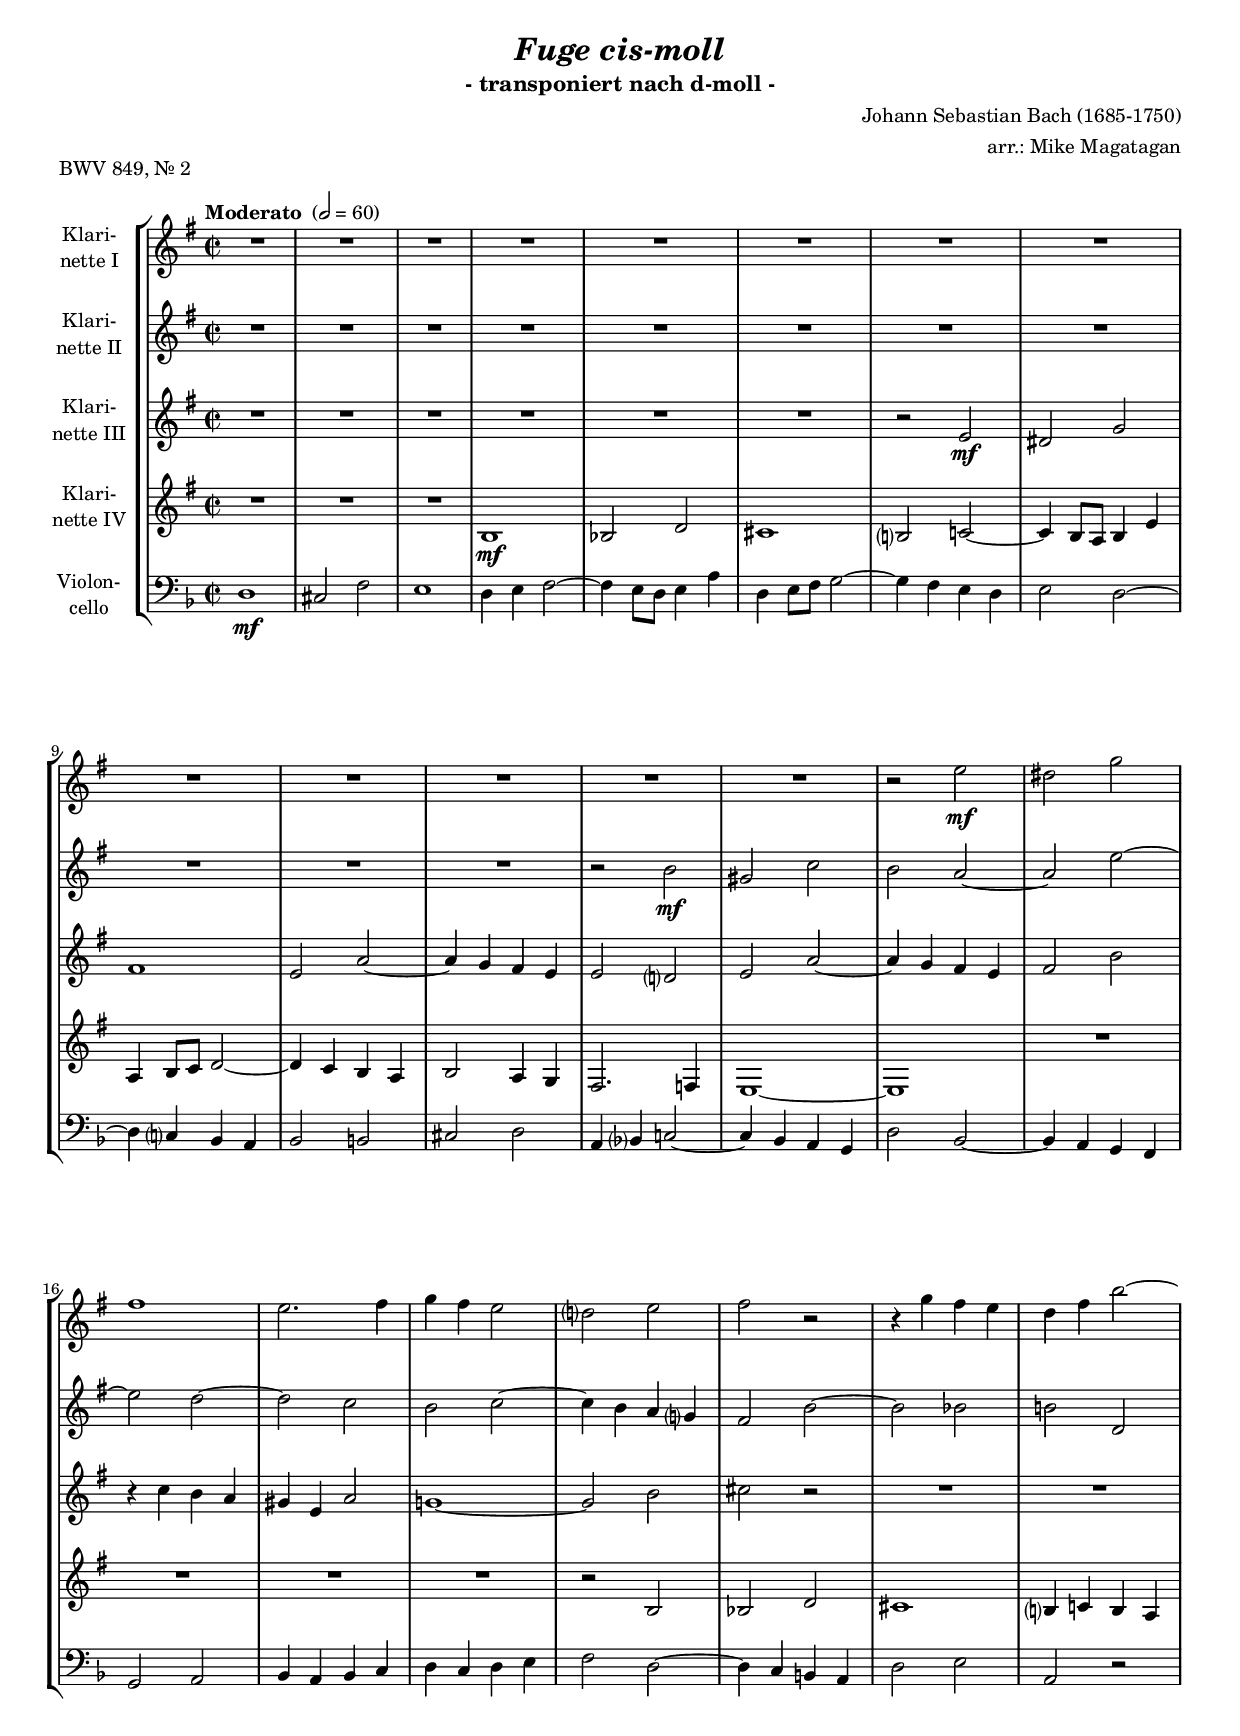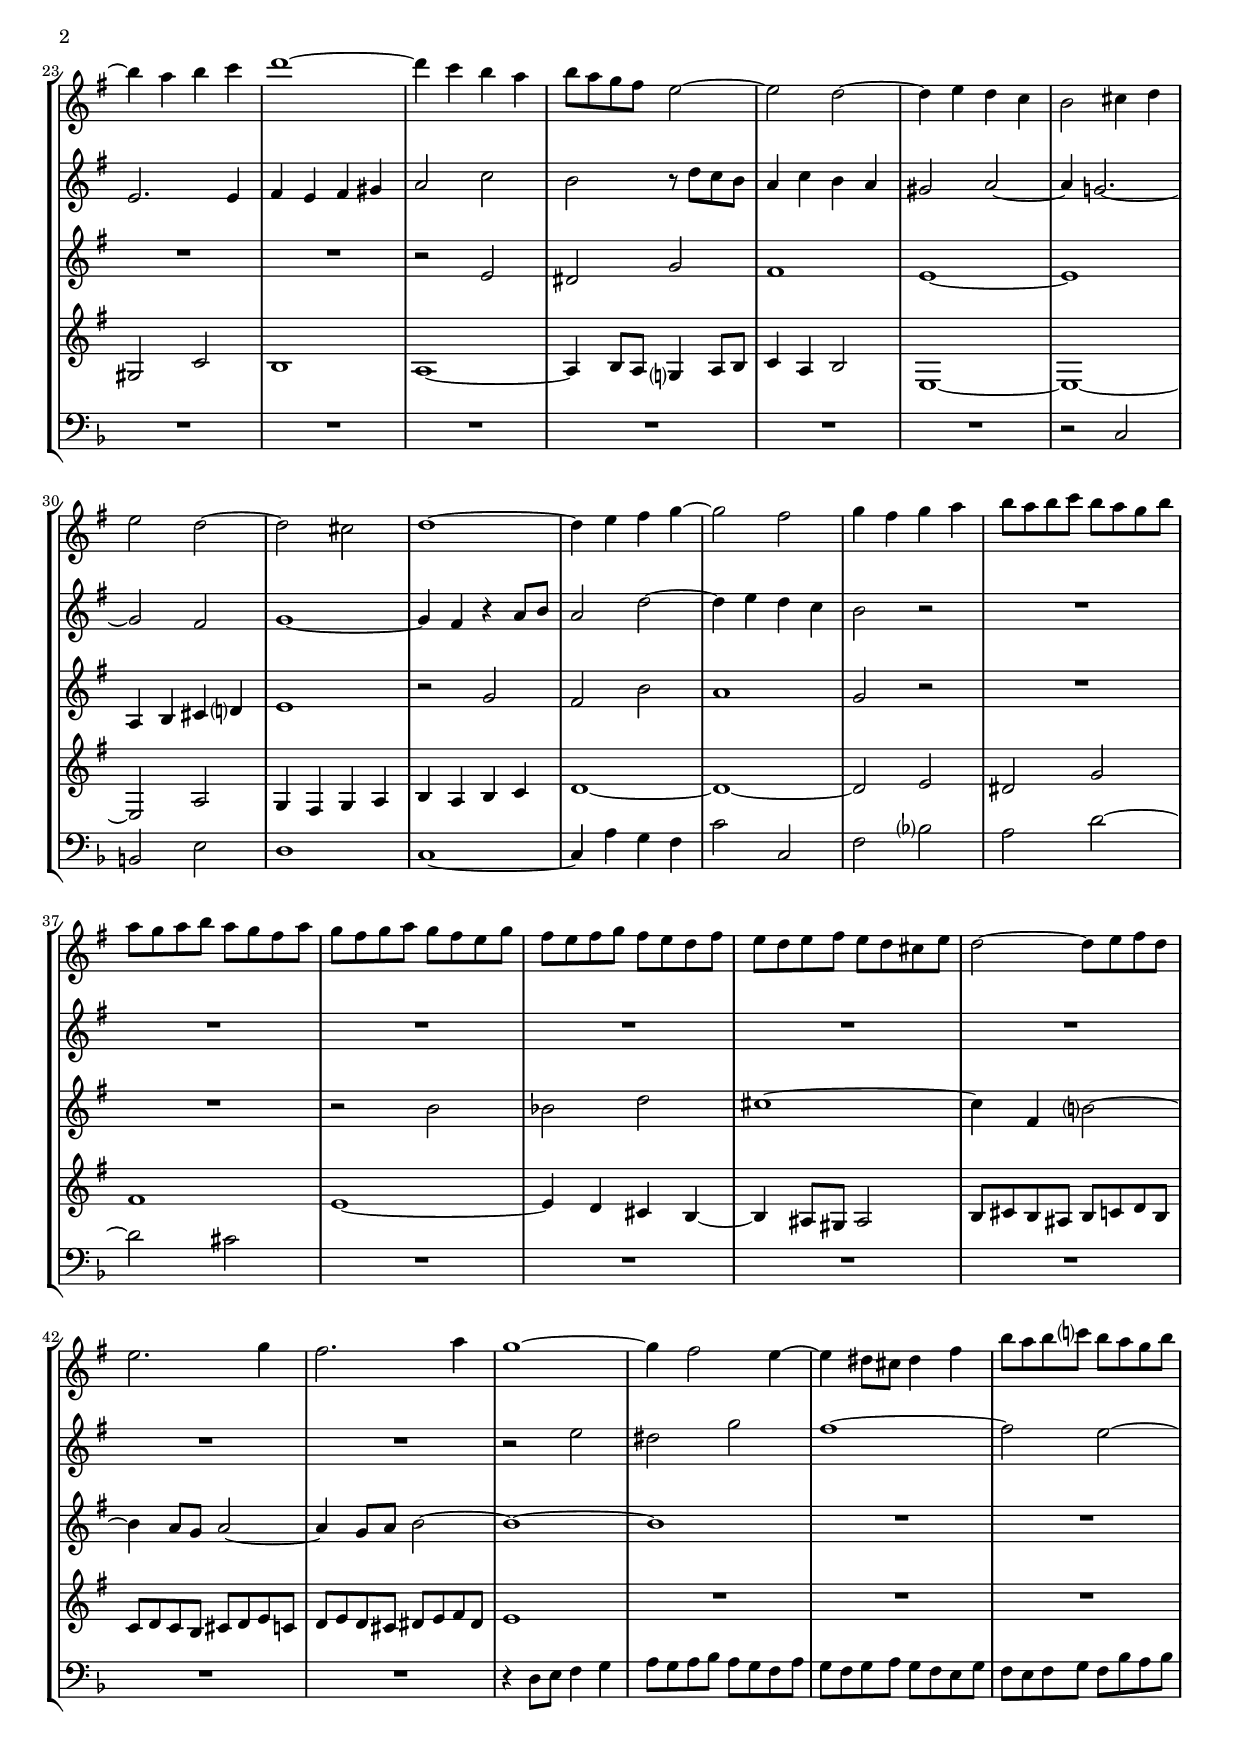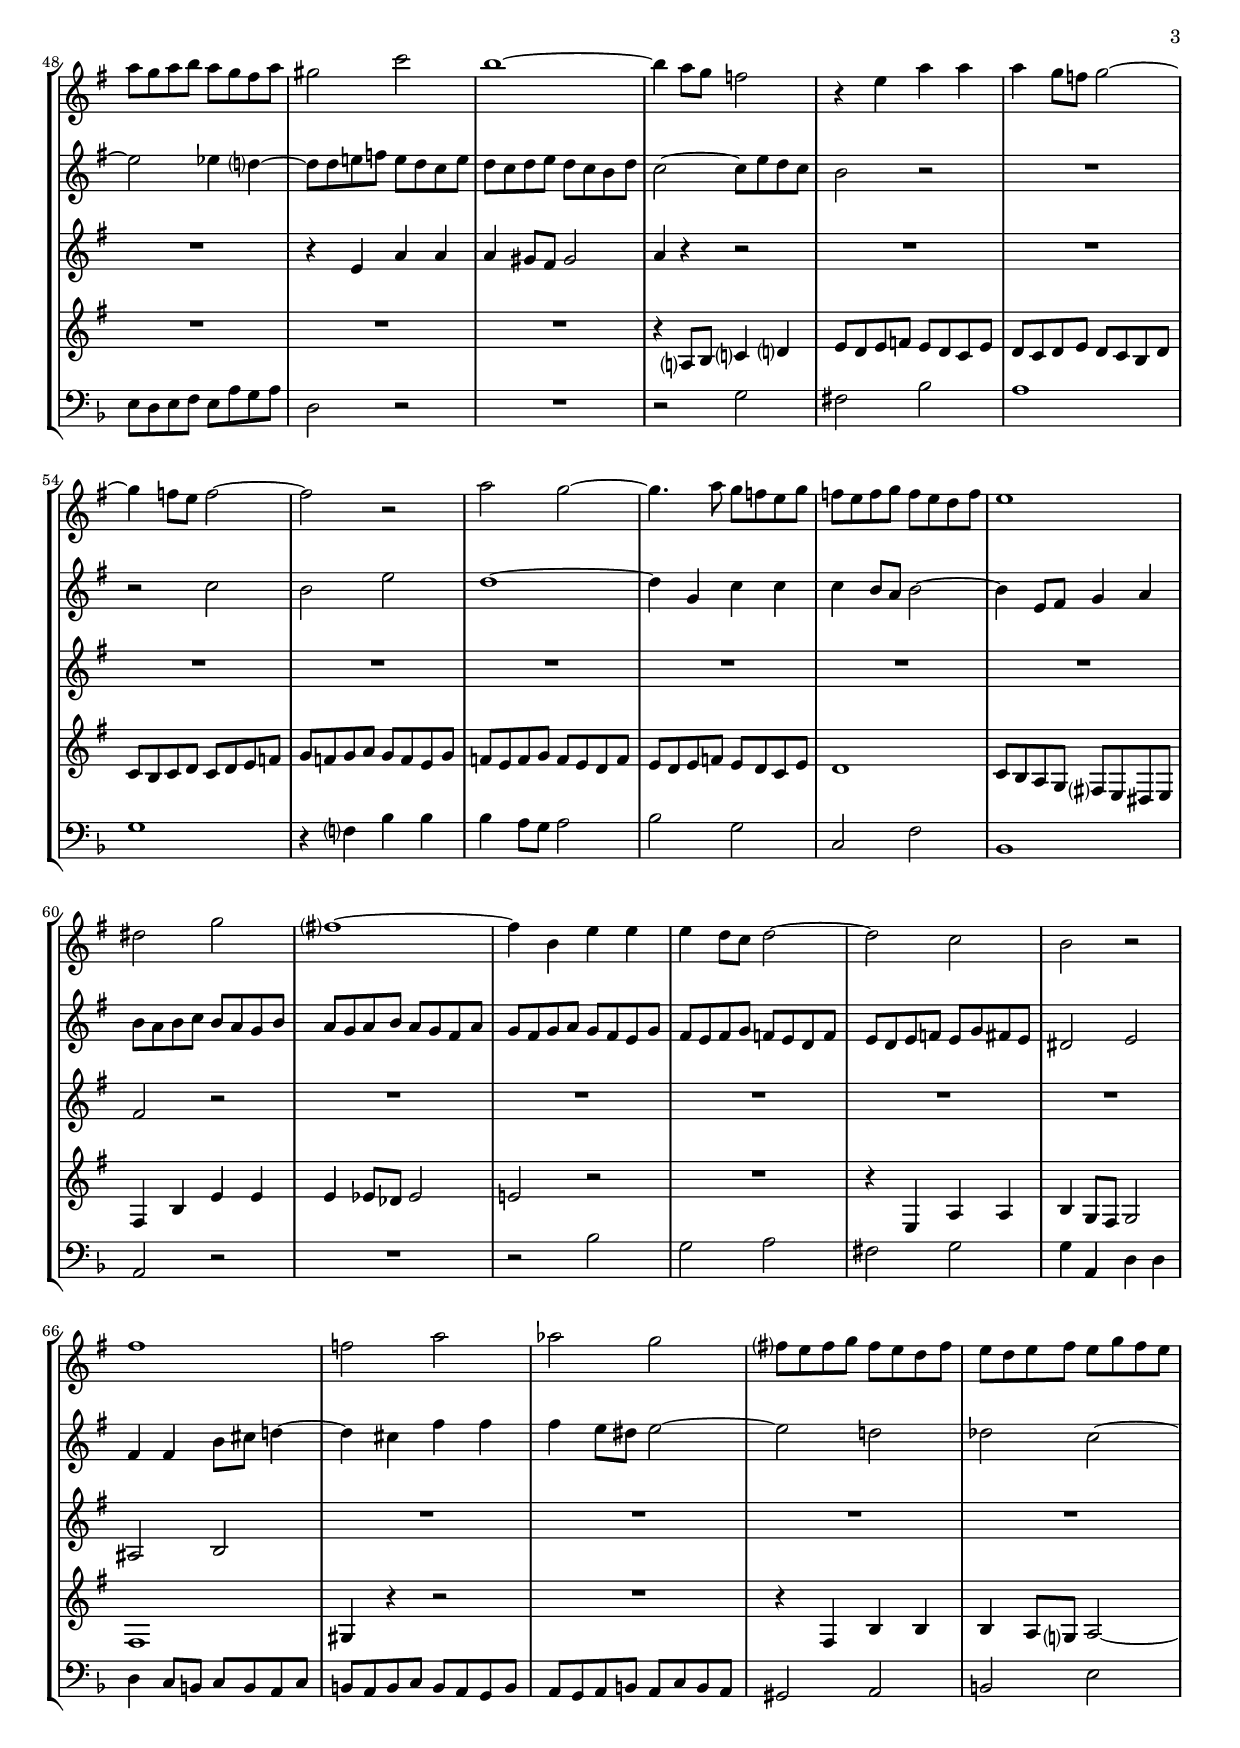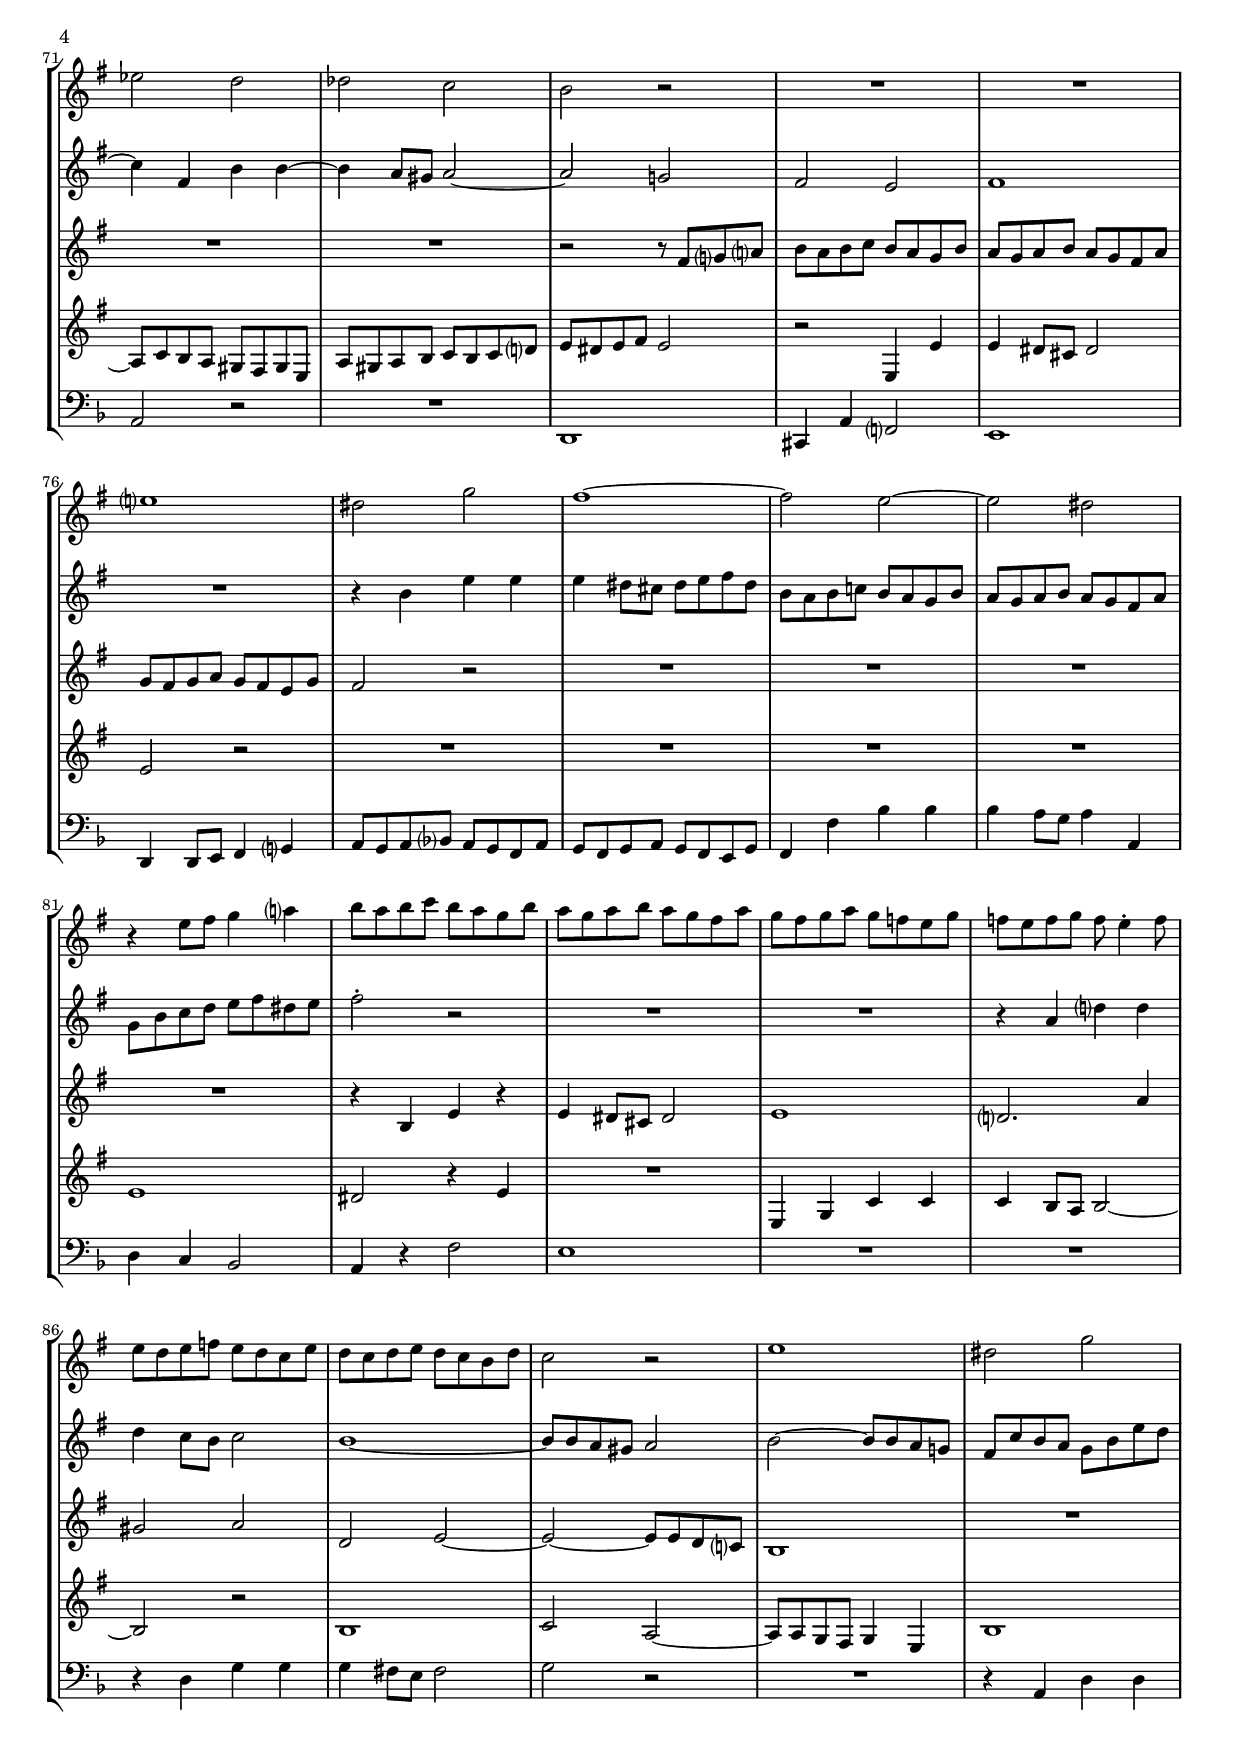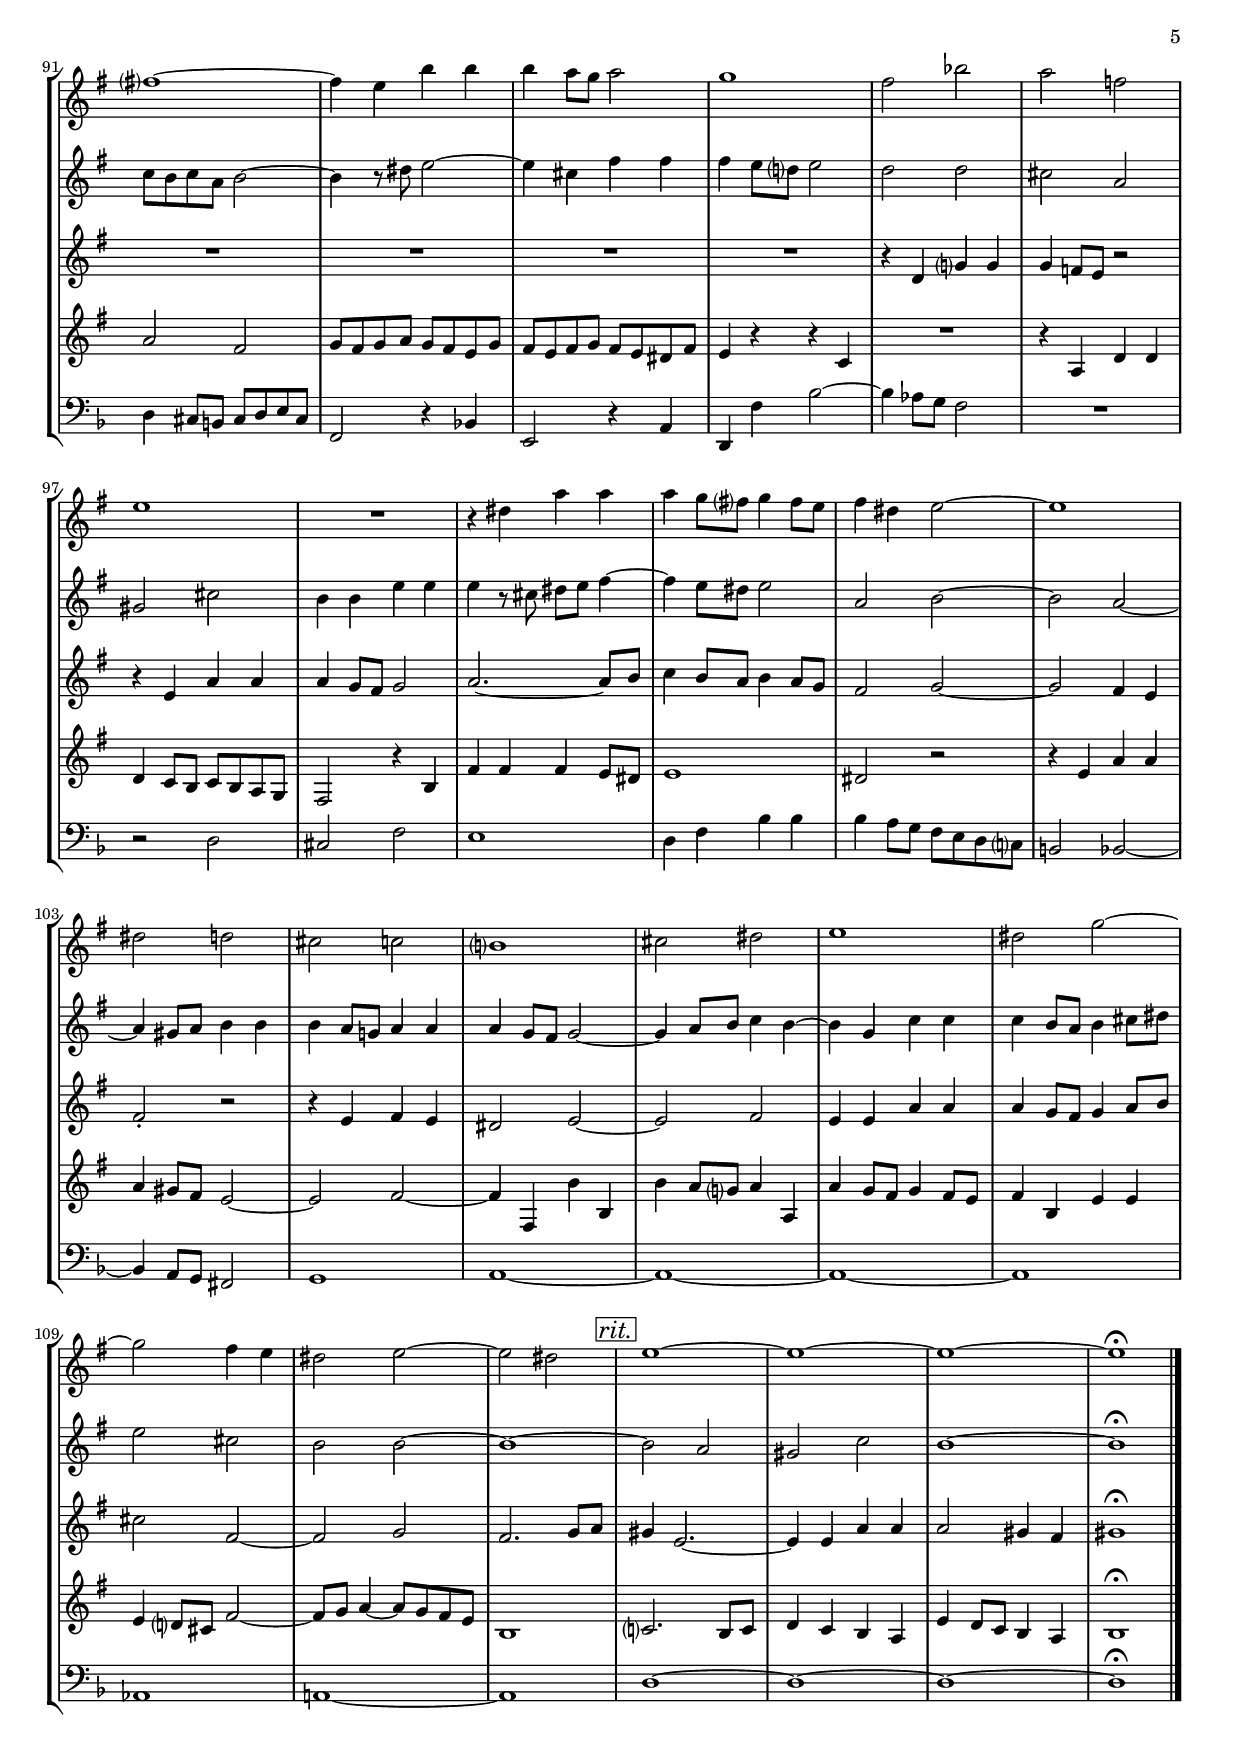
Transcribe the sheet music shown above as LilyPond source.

\version "2.18.2"
\include "deutsch.ly"
  
#(set-global-staff-size 17)

\header {
  title     = \markup \bold \italic "Fuge cis-moll"
  subtitle  = "- transponiert nach d-moll -"
  composer  = "Johann Sebastian Bach (1685-1750)"
  arranger  = "arr.: Mike Magatagan"
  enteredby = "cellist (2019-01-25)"
  piece     = "BWV 849, Nr. 2"
}

voiceconsts = {
  \key d \minor
  \time 2/2
  \clef "treble"
%  \numericTimeSignature
  \compressFullBarRests
  % Set default beaming for all staves
% \set Timing.beamExceptions = #'()
% \set Timing.baseMoment     = #(ly:make-moment 1 4)
% \set Timing.beatStructure  = #'(1 1 1)
  \tempo "Moderato " 2=60
}

micl = "clarinet"
mifl = "flute"
miob = "oboe"
mifh = "french horn"
misx = "tenor sax"
mist = "string ensemble 1"
miba = "cello"

rit  = \mark \markup \box \italic "rit."

va = \relative c'' {
  \voiceconsts

  R1*13
  r2 d\mf
  cis f
  e1
  d2. e4
  f e d2
  c? d
  e r
  r4 f e d
  c e a2~
  a4 g a b

  c1~
  c4 b a g
  a8 g f e d2~
  d c~
  c4 d c b
  a2 h4 c
  d2 c~
  c h
  c1~
  c4 d e f~
  f2 e

  f4 e f g
  a8 g a b a g f a
  g f g a g f e g
  f e f g f e d f
  e d e f e d c e

  d c d e d c h d
  c2~ c8 d e c
  d2. f4
  e2. g4
  f1~
  f4 e2 d4~
  d cis8 h cis4 e

  a8 g a b? a g f a
  g f g a g f e g
  fis2 b
  a1~
  a4 g8 f es2
  r4 d g g
  g f8 es f2~

  f4 es8 d es2~
  es r
  g f~
  f4. g8 f es d f
  es d es f es d c es
  d1
  cis2 f
  e?1~
  e4 a, d d

  d c8 b c2~
  c b
  a r
  e'1
  es2 g
  ges f
  e?8 d e f e d c e
  d c d e d f e d
  des2 c
  ces b

  a r
  R1*2
  d?1
  cis2 f
  e1~
  e2 d~
  d cis
  r4 d8 e f4 g?
  a8 g a b a g f a

  g f g a g f e g
  f e f g f es d f
  es d es f es d4-. es8
  d c d es d c b d
  c b c d c b a c

  b2 r
  d1
  cis2 f
  e?1~
  e4 d a' a
  a g8 f g2
  f1
  e2 as
  g es
  d1
  R
  r4 cis g' g

  g f8 e? f4 e8 d
  e4 cis d2~
  d1
  cis2 c
  h b
  a?1
  h2 cis
  d1
  cis2 f~
  f e4 d
  cis2 d~
  d cis \rit
  
  d1~
  d~
  d~
  d\fermata \bar "|."
}

vb = \relative c'' {
  \voiceconsts

  R1*11
  r2 a\mf
  fis b
  a g~
  g d'~
  d c~
  c b
  a b~
  b4 a g f?
  e2 a~
  a as
  a! c,

  d2. d4
  e d e fis
  g2 b
  a r8 c b a
  g4 b a g
  fis2 g~
  g4 f!2.~
  f2 e
  f1~
  f4 e r g8 a
  g2 c~

  c4 d c b
  a2 r
  R1*8
  r2 d
  cis f
  e1~
  e2 d~
  d des4 c?~
  c8 c d! es d c b d

  c b c d c b a c
  b2~ b8 d c b
  a2 r
  R1
  r2 b
  a d
  c1~
  c4 f, b b
  b a8 g a2~
  a4 d,8 e f4 g

  a8 g a b a g f a
  g f g a g f e g
  f e f g f e d f
  e d e f es d c es
  d c d es d f e d

  cis2 d
  e4 e a8 h c!4~
  c h e e
  e d8 cis d2~
  d c!
  ces b~
  b4 e, a a~
  a g8 fis g2~
  g f!

  e d
  e1
  R
  r4 a d d
  d cis8 h cis d e cis
  a g a b! a g f a
  g f g a g f e g

  f a b c d e cis d
  e2-. r
  R1*2
  r4 g, c? c
  c b8 a b2
  a1~
  a8 a g fis g2
  a~ a8 a g f!

  e b' a g f a d c
  b a b g a2~
  a4 r8 cis d2~
  d4 h e e
  e d8 c? d2
  c c
  h g
  fis h
  a4 a d d

  d r8 h cis d e4~
  e d8 cis d2
  g, a~
  a g~
  g4 fis8 g a4 a
  a g8 f! g4 g
  g f8 e f2~
  f4 g8 a b4 a~

  a f b b
  b a8 g a4 h8 cis
  d2 h
  a a~
  a1~ \rit
  a2 g
  fis b
  a1~
  a\fermata \bar "|."
}

vc = \relative c' {
  \voiceconsts

  R1*6
  r2 d\mf
  cis f
  e1
  d2 g~
  g4 f e d
  d2 c?
  d g~
  g4 f e d
  e2 a

  r4 b a g
  fis d g2
  f!1~
  f2 a
  h r
  R1*4
  r2 d,
  cis f
  e1
  d~
  d
  g,4 a h c?
  d1

  r2 f
  e a
  g1
  f2 r
  R1*2
  r2 a
  as c
  h1~
  h4 e, a?2~
  a4 g8 f g2~
  g4 f8 g a2~
  a1~
  a

  R1*3
  r4 d, g g
  g fis8 e fis2
  g4 r r2
  R1*8
  e2 r
  R1*5
  gis,2 a
  R1*6
  r2 r8 e' f? g?

  a g a b a g f a
  g f g a g f e g
  f e f g f e d f
  e2 r
  R1*4
  r4 a, d r
  d cis8 h cis2

  d1
  c?2. g'4
  fis2 g
  c, d~
  d~ d8 d c b?
  a1
  R1*5
  r4 c f? f
  f es8 d r2
  r4 d g g

  g f8 e f2
  g2.~ g8 a
  b4 a8 g a4 g8 f
  e2 f~
  f e4 d
  e2-. r
  r4 d e d
  cis2 d~
  d e
  d4 d g g

  g f8 e f4 g8 a
  h2 e,~
  e f
  e2. f8 g \rit
  fis4 d2.~
  d4 d g g
  g2 fis4 e
  fis1\fermata \bar "|."
}

vd = \relative c' {
  \voiceconsts

  R1*3
  a1\mf
  as2 c
  h1
  a?2 b!~
  b4 a8 g a4 d
  g, a8 b c2~
  c4 b a g
  a2 g4 f
  e2. es4

  d1~
  d
  R1*4
  r2 a'
  as2 c
  h1
  a?4 b! a g
  fis2 b
  a1
  g~
  g4 a8 g f?4 g8 a
  b4 g a2
  d,1~

  d~
  d2 g
  f4 e f g
  a g a b
  c1~
  c~
  c2 d
  cis f
  e1
  d~
  d4 c h a~

  a gis8 fis gis2
  a8 h a gis a b c a
  b c b a h c d b
  c d c h cis d e cis
  d1

  R1*6
  r4 g,?8 a b?4 c?
  d8 c d es d c b d
  c b c d c b a c
  b a b c b c d es

  f es f g f es d f
  es d es f es d c es
  d c d es d c b d
  c1

  b8 a g f e? d cis d
  e4 a d d
  d des8 ces des2
  d! r
  R1
  r4 d, g g
  a f8 e f2
  e1
  fis4 r r2

  R1
  r4 e a a
  a g8 f? g2~
  g8 b a g fis e fis d
  g fis g a b a b c?
  d cis d e d2
  r d,4 d'

  d cis8 h cis2
  d r
  R1*4
  d1
  cis2 r4 d
  R1
  d,4 f b b
  b a8 g a2~
  a r
  a1
  b2 g~

  g8 g f e f4 d
  a'1
  g'2 e
  f8 e f g f e d f
  e d e f e d cis e
  d4 r r b
  R1

  r4 g c c
  c b8 a b a g f
  e2 r4 a
  e' e e d8 cis
  d1
  cis2 r
  r4 d g g
  g fis8 e d2~

  d e~
  e4 e, a' a,
  a' g8 f? g4 g,
  g' f8 e f4 e8 d
  e4 a, d d
  d c?8 h e2~

  e8 f g4~ g8 f e d
  a1 \rit
  b?2. a8 b
  c4 b a g
  d' c8 b a4 g
  a1\fermata \bar "|."
}

ve = \relative c {
  \voiceconsts
  \clef "bass"

  d1\mf
  cis2 f
  e1
  d4 e f2~
  f4 e8 d e4 a
  d, e8 f g2~
  g4 f e d
  e2 d~
  d4 c? b a
  b2 h

  cis d
  a4 b? c!2~
  c4 b a g
  d'2 b~
  b4 a g f
  g2 a
  b4 a b c
  d c d e
  f2 d~
  d4 c h a

  d2 e
  a, r
  R1*6
  r2 c
  h e
  d1
  c~
  c4 a' g f
  c'2 c,
  f b?
  a d~
  d cis
  R1*6

  r4 d,8 e f4 g
  a8 g a b a g f a
  g f g a g f e g
  f e f g f b a b
  e, d e f e a g a
  d,2 r

  R1
  r2 g
  fis b
  a1
  g
  r4 f? b b
  b a8 g a2
  b g
  c, f
  b,1
  a2 r
  R1
  r2 b'
  g a

  fis g
  g4 a, d d
  d c8 h c h a c
  h a h c h a g h
  a g a h a c h a
  gis2 a
  h e
  a, r

  R1
  d,
  cis4 a' f?2
  e1
  d4 d8 e f4 g?
  a8 g a b? a g f a
  g f g a g f e g
  f4 f' b b

  b a8 g a4 a,
  d c b2
  a4 r f'2
  e1
  R1*2
  r4 d g g
  g fis8 e fis2
  g r
  R1
  r4 a, d d

  d cis8 h cis d e cis
  f,2 r4 b!
  e,2 r4 a
  d, f' b2~
  b4 as8 g f2
  R1
  r2 d
  cis f
  e1
  d4 f b b

  b a8 g f e d c?
  h2 b~
  b4 a8 g fis2
  g1
  a~
  a~
  a~
  a
  as
  a!~
  a \rit
  d~
  d~
  d~
  d\fermata \bar "|."
}


music = \new StaffGroup <<
      \new Staff {
	\set Staff.midiInstrument = \micl
	\set Staff.instrumentName = \markup \center-column { "Klari-" "nette I" }
	\transpose d e { \va }
      }

      \new Staff {
	\set Staff.midiInstrument = \micl
	\set Staff.instrumentName = \markup \center-column { "Klari-" "nette II" }
	\transpose d e { \vb }
      }

      \new Staff {
	\set Staff.midiInstrument = \micl
	\set Staff.instrumentName = \markup \center-column { "Klari-" "nette III" }
	\transpose d e { \vc }
      }

      \new Staff {
	\set Staff.midiInstrument = \micl
	\set Staff.instrumentName = \markup \center-column { "Klari-" "nette IV" }
	\transpose d e { \vd }
      }

      \new Staff {
	\set Staff.midiInstrument = \miba
	\set Staff.instrumentName = \markup \center-column { "Violon-" "cello" }
	\transpose d d { \ve }
      }
>>

\book {
  \score {
    \music
    \layout {}
  }

  \score {
    \unfoldRepeats \music

    \midi {
      \context {
        \Score
      }
    }
  }
}
